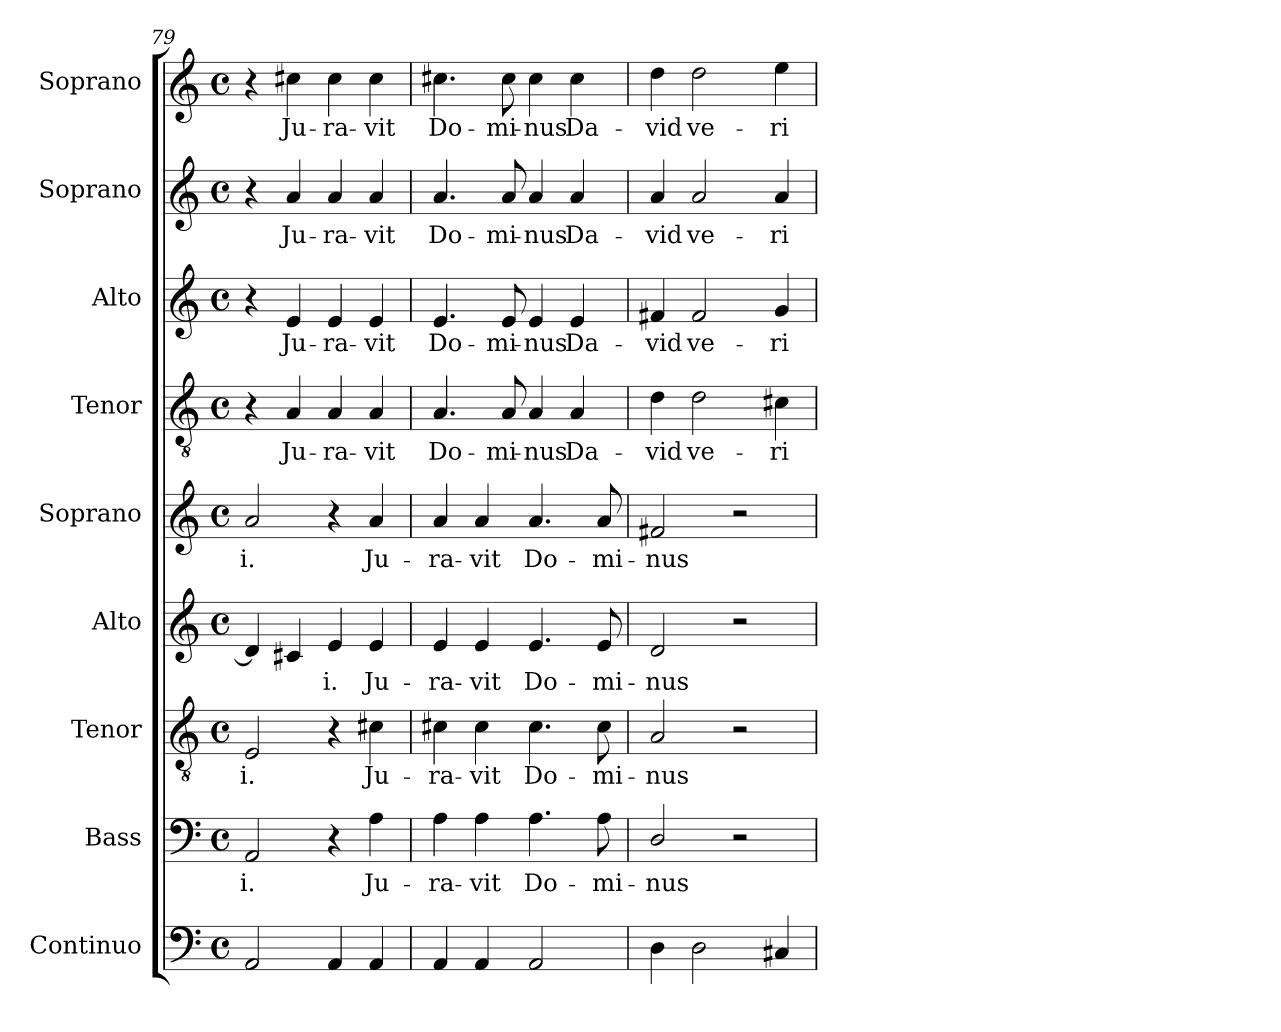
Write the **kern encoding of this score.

**kern	**kern	**text	**kern	**text	**kern	**text	**kern	**text	**kern	**text	**kern	**text	**kern	**text	**kern	**text
*part9	*part8	*part8	*part7	*part7	*part6	*part6	*part5	*part5	*part4	*part4	*part3	*part3	*part2	*part2	*part1	*part1
*staff9	*staff8	*staff8	*staff7	*staff7	*staff6	*staff6	*staff5	*staff5	*staff4	*staff4	*staff3	*staff3	*staff2	*staff2	*staff1	*staff1
*I"Continuo	*I"Bass	*	*I"Tenor	*	*I"Alto	*	*I"Soprano	*	*I"Tenor	*	*I"Alto	*	*I"Soprano	*	*I"Soprano	*
*I'Cont.	*I'B.	*	*I'T.	*	*I'A.	*	*I'S.	*	*I'T.	*	*I'A.	*	*I'S.	*	*I'S.	*
*clefF4	*clefF4	*	*clefGv2	*	*clefG2	*	*clefG2	*	*clefGv2	*	*clefG2	*	*clefG2	*	*clefG2	*
*	*	*	*ITrd7c12	*	*	*	*	*	*ITrd7c12	*	*	*	*	*	*	*
*k[]	*k[]	*	*k[]	*	*k[]	*	*k[]	*	*k[]	*	*k[]	*	*k[]	*	*k[]	*
*C:	*C:	*	*C:	*	*C:	*	*C:	*	*C:	*	*C:	*	*C:	*	*C:	*
*M4/4	*M4/4	*	*M4/4	*	*M4/4	*	*M4/4	*	*M4/4	*	*M4/4	*	*M4/4	*	*M4/4	*
*met(c)	*met(c)	*	*met(c)	*	*met(c)	*	*met(c)	*	*met(c)	*	*met(c)	*	*met(c)	*	*met(c)	*
=79	=79	=79	=79	=79	=79	=79	=79	=79	=79	=79	=79	=79	=79	=79	=79	=79
!	!	!LO:LY:b:color=#000000	!	!	!	!	!	!	!	!	!	!	!	!	!	!
!	!	!	!	!LO:LY:b:color=#000000	!	!	!	!	!	!	!	!	!	!	!	!
!	!	!	!	!	!	!	!	!LO:LY:b:color=#000000	!	!	!	!	!	!	!	!
2AAi/	2AAi/	-i.	2EEi/	-i.	4di/]	.	2ai/	-i.	4r	.	4r	.	4r	.	4r	.
!	!	!	!	!	!	!	!	!	!	!LO:LY:b:color=#000000	!	!	!	!	!	!
!	!	!	!	!	!	!	!	!	!	!	!	!LO:LY:b:color=#000000	!	!	!	!
!	!	!	!	!	!	!	!	!	!	!	!	!	!	!LO:LY:b:color=#000000	!	!
!	!	!	!	!	!	!	!	!	!	!	!	!	!	!	!	!LO:LY:b:color=#000000
.	.	.	.	.	4c#Xi/	.	.	.	4AAi/	Ju-	4ei/	Ju-	4ai/	Ju-	4cc#Xi\	Ju-
!	!	!	!	!	!	!LO:LY:b:color=#000000	!	!	!	!	!	!	!	!	!	!
!	!	!	!	!	!	!	!	!	!	!LO:LY:b:color=#000000	!	!	!	!	!	!
!	!	!	!	!	!	!	!	!	!	!	!	!LO:LY:b:color=#000000	!	!	!	!
!	!	!	!	!	!	!	!	!	!	!	!	!	!	!LO:LY:b:color=#000000	!	!
!	!	!	!	!	!	!	!	!	!	!	!	!	!	!	!	!LO:LY:b:color=#000000
4AAi/	4r	.	4r	.	4ei/	-i.	4r	.	4AAi/	-ra-	4ei/	-ra-	4ai/	-ra-	4cc#i\	-ra-
!	!	!LO:LY:b:color=#000000	!	!	!	!	!	!	!	!	!	!	!	!	!	!
!	!	!	!	!LO:LY:b:color=#000000	!	!	!	!	!	!	!	!	!	!	!	!
!	!	!	!	!	!	!LO:LY:b:color=#000000	!	!	!	!	!	!	!	!	!	!
!	!	!	!	!	!	!	!	!LO:LY:b:color=#000000	!	!	!	!	!	!	!	!
!	!	!	!	!	!	!	!	!	!	!LO:LY:b:color=#000000	!	!	!	!	!	!
!	!	!	!	!	!	!	!	!	!	!	!	!LO:LY:b:color=#000000	!	!	!	!
!	!	!	!	!	!	!	!	!	!	!	!	!	!	!LO:LY:b:color=#000000	!	!
!	!	!	!	!	!	!	!	!	!	!	!	!	!	!	!	!LO:LY:b:color=#000000
4AAi/	4Ai\	Ju-	4C#Xi\	Ju-	4ei/	Ju-	4ai/	Ju-	4AAi/	-vit	4ei/	-vit	4ai/	-vit	4cc#i\	-vit
=80	=80	=80	=80	=80	=80	=80	=80	=80	=80	=80	=80	=80	=80	=80	=80	=80
!	!	!LO:LY:b:color=#000000	!	!	!	!	!	!	!	!	!	!	!	!	!	!
!	!	!	!	!LO:LY:b:color=#000000	!	!	!	!	!	!	!	!	!	!	!	!
!	!	!	!	!	!	!LO:LY:b:color=#000000	!	!	!	!	!	!	!	!	!	!
!	!	!	!	!	!	!	!	!LO:LY:b:color=#000000	!	!	!	!	!	!	!	!
!	!	!	!	!	!	!	!	!	!	!LO:LY:b:color=#000000	!	!	!	!	!	!
!	!	!	!	!	!	!	!	!	!	!	!	!LO:LY:b:color=#000000	!	!	!	!
!	!	!	!	!	!	!	!	!	!	!	!	!	!	!LO:LY:b:color=#000000	!	!
!	!	!	!	!	!	!	!	!	!	!	!	!	!	!	!	!LO:LY:b:color=#000000
4AAi/	4Ai\	-ra-	4C#Xi\	-ra-	4ei/	-ra-	4ai/	-ra-	4.AAi/	Do-	4.ei/	Do-	4.ai/	Do-	4.cc#Xi\	Do-
!	!	!LO:LY:b:color=#000000	!	!	!	!	!	!	!	!	!	!	!	!	!	!
!	!	!	!	!LO:LY:b:color=#000000	!	!	!	!	!	!	!	!	!	!	!	!
!	!	!	!	!	!	!LO:LY:b:color=#000000	!	!	!	!	!	!	!	!	!	!
!	!	!	!	!	!	!	!	!LO:LY:b:color=#000000	!	!	!	!	!	!	!	!
4AAi/	4Ai\	-vit	4C#i\	-vit	4ei/	-vit	4ai/	-vit	.	.	.	.	.	.	.	.
!	!	!	!	!	!	!	!	!	!	!LO:LY:b:color=#000000	!	!	!	!	!	!
!	!	!	!	!	!	!	!	!	!	!	!	!LO:LY:b:color=#000000	!	!	!	!
!	!	!	!	!	!	!	!	!	!	!	!	!	!	!LO:LY:b:color=#000000	!	!
!	!	!	!	!	!	!	!	!	!	!	!	!	!	!	!	!LO:LY:b:color=#000000
.	.	.	.	.	.	.	.	.	8AAi/	-mi-	8ei/	-mi-	8ai/	-mi-	8cc#i\	-mi-
!	!	!LO:LY:b:color=#000000	!	!	!	!	!	!	!	!	!	!	!	!	!	!
!	!	!	!	!LO:LY:b:color=#000000	!	!	!	!	!	!	!	!	!	!	!	!
!	!	!	!	!	!	!LO:LY:b:color=#000000	!	!	!	!	!	!	!	!	!	!
!	!	!	!	!	!	!	!	!LO:LY:b:color=#000000	!	!	!	!	!	!	!	!
!	!	!	!	!	!	!	!	!	!	!LO:LY:b:color=#000000	!	!	!	!	!	!
!	!	!	!	!	!	!	!	!	!	!	!	!LO:LY:b:color=#000000	!	!	!	!
!	!	!	!	!	!	!	!	!	!	!	!	!	!	!LO:LY:b:color=#000000	!	!
!	!	!	!	!	!	!	!	!	!	!	!	!	!	!	!	!LO:LY:b:color=#000000
2AAi/	4.Ai\	Do-	4.C#i\	Do-	4.ei/	Do-	4.ai/	Do-	4AAi/	-nus	4ei/	-nus	4ai/	-nus	4cc#i\	-nus
!	!	!	!	!	!	!	!	!	!	!LO:LY:b:color=#000000	!	!	!	!	!	!
!	!	!	!	!	!	!	!	!	!	!	!	!LO:LY:b:color=#000000	!	!	!	!
!	!	!	!	!	!	!	!	!	!	!	!	!	!	!LO:LY:b:color=#000000	!	!
!	!	!	!	!	!	!	!	!	!	!	!	!	!	!	!	!LO:LY:b:color=#000000
.	.	.	.	.	.	.	.	.	4AAi/	Da-	4ei/	Da-	4ai/	Da-	4cc#i\	Da-
!	!	!LO:LY:b:color=#000000	!	!	!	!	!	!	!	!	!	!	!	!	!	!
!	!	!	!	!LO:LY:b:color=#000000	!	!	!	!	!	!	!	!	!	!	!	!
!	!	!	!	!	!	!LO:LY:b:color=#000000	!	!	!	!	!	!	!	!	!	!
!	!	!	!	!	!	!	!	!LO:LY:b:color=#000000	!	!	!	!	!	!	!	!
.	8Ai\	-mi-	8C#i\	-mi-	8ei/	-mi-	8ai/	-mi-	.	.	.	.	.	.	.	.
=81	=81	=81	=81	=81	=81	=81	=81	=81	=81	=81	=81	=81	=81	=81	=81	=81
!	!	!LO:LY:b:color=#000000	!	!	!	!	!	!	!	!	!	!	!	!	!	!
!	!	!	!	!LO:LY:b:color=#000000	!	!	!	!	!	!	!	!	!	!	!	!
!	!	!	!	!	!	!LO:LY:b:color=#000000	!	!	!	!	!	!	!	!	!	!
!	!	!	!	!	!	!	!	!LO:LY:b:color=#000000	!	!	!	!	!	!	!	!
!	!	!	!	!	!	!	!	!	!	!LO:LY:b:color=#000000	!	!	!	!	!	!
!	!	!	!	!	!	!	!	!	!	!	!	!LO:LY:b:color=#000000	!	!	!	!
!	!	!	!	!	!	!	!	!	!	!	!	!	!	!LO:LY:b:color=#000000	!	!
!	!	!	!	!	!	!	!	!	!	!	!	!	!	!	!	!LO:LY:b:color=#000000
4Di\	2Di/	-nus	2AAi/	-nus	2di/	-nus	2f#Xi/	-nus	4Di\	-vid	4f#Xi/	-vid	4ai/	-vid	4ddi\	-vid
!	!	!	!	!	!	!	!	!	!	!LO:LY:b:color=#000000	!	!	!	!	!	!
!	!	!	!	!	!	!	!	!	!	!	!	!LO:LY:b:color=#000000	!	!	!	!
!	!	!	!	!	!	!	!	!	!	!	!	!	!	!LO:LY:b:color=#000000	!	!
!	!	!	!	!	!	!	!	!	!	!	!	!	!	!	!	!LO:LY:b:color=#000000
2Di\	.	.	.	.	.	.	.	.	2Di\	ve-	2f#i/	ve-	2ai/	ve-	2ddi\	ve-
.	2r	.	2r	.	2r	.	2r	.	.	.	.	.	.	.	.	.
!	!	!	!	!	!	!	!	!	!	!LO:LY:b:color=#000000	!	!	!	!	!	!
!	!	!	!	!	!	!	!	!	!	!	!	!LO:LY:b:color=#000000	!	!	!	!
!	!	!	!	!	!	!	!	!	!	!	!	!	!	!LO:LY:b:color=#000000	!	!
!	!	!	!	!	!	!	!	!	!	!	!	!	!	!	!	!LO:LY:b:color=#000000
4C#Xi/	.	.	.	.	.	.	.	.	4C#Xi\	-ri-	4gi/	-ri-	4ai/	-ri-	4eei\	-ri-
=	=	=	=	=	=	=	=	=	=	=	=	=	=	=	=	=
*-	*-	*-	*-	*-	*-	*-	*-	*-	*-	*-	*-	*-	*-	*-	*-	*-
